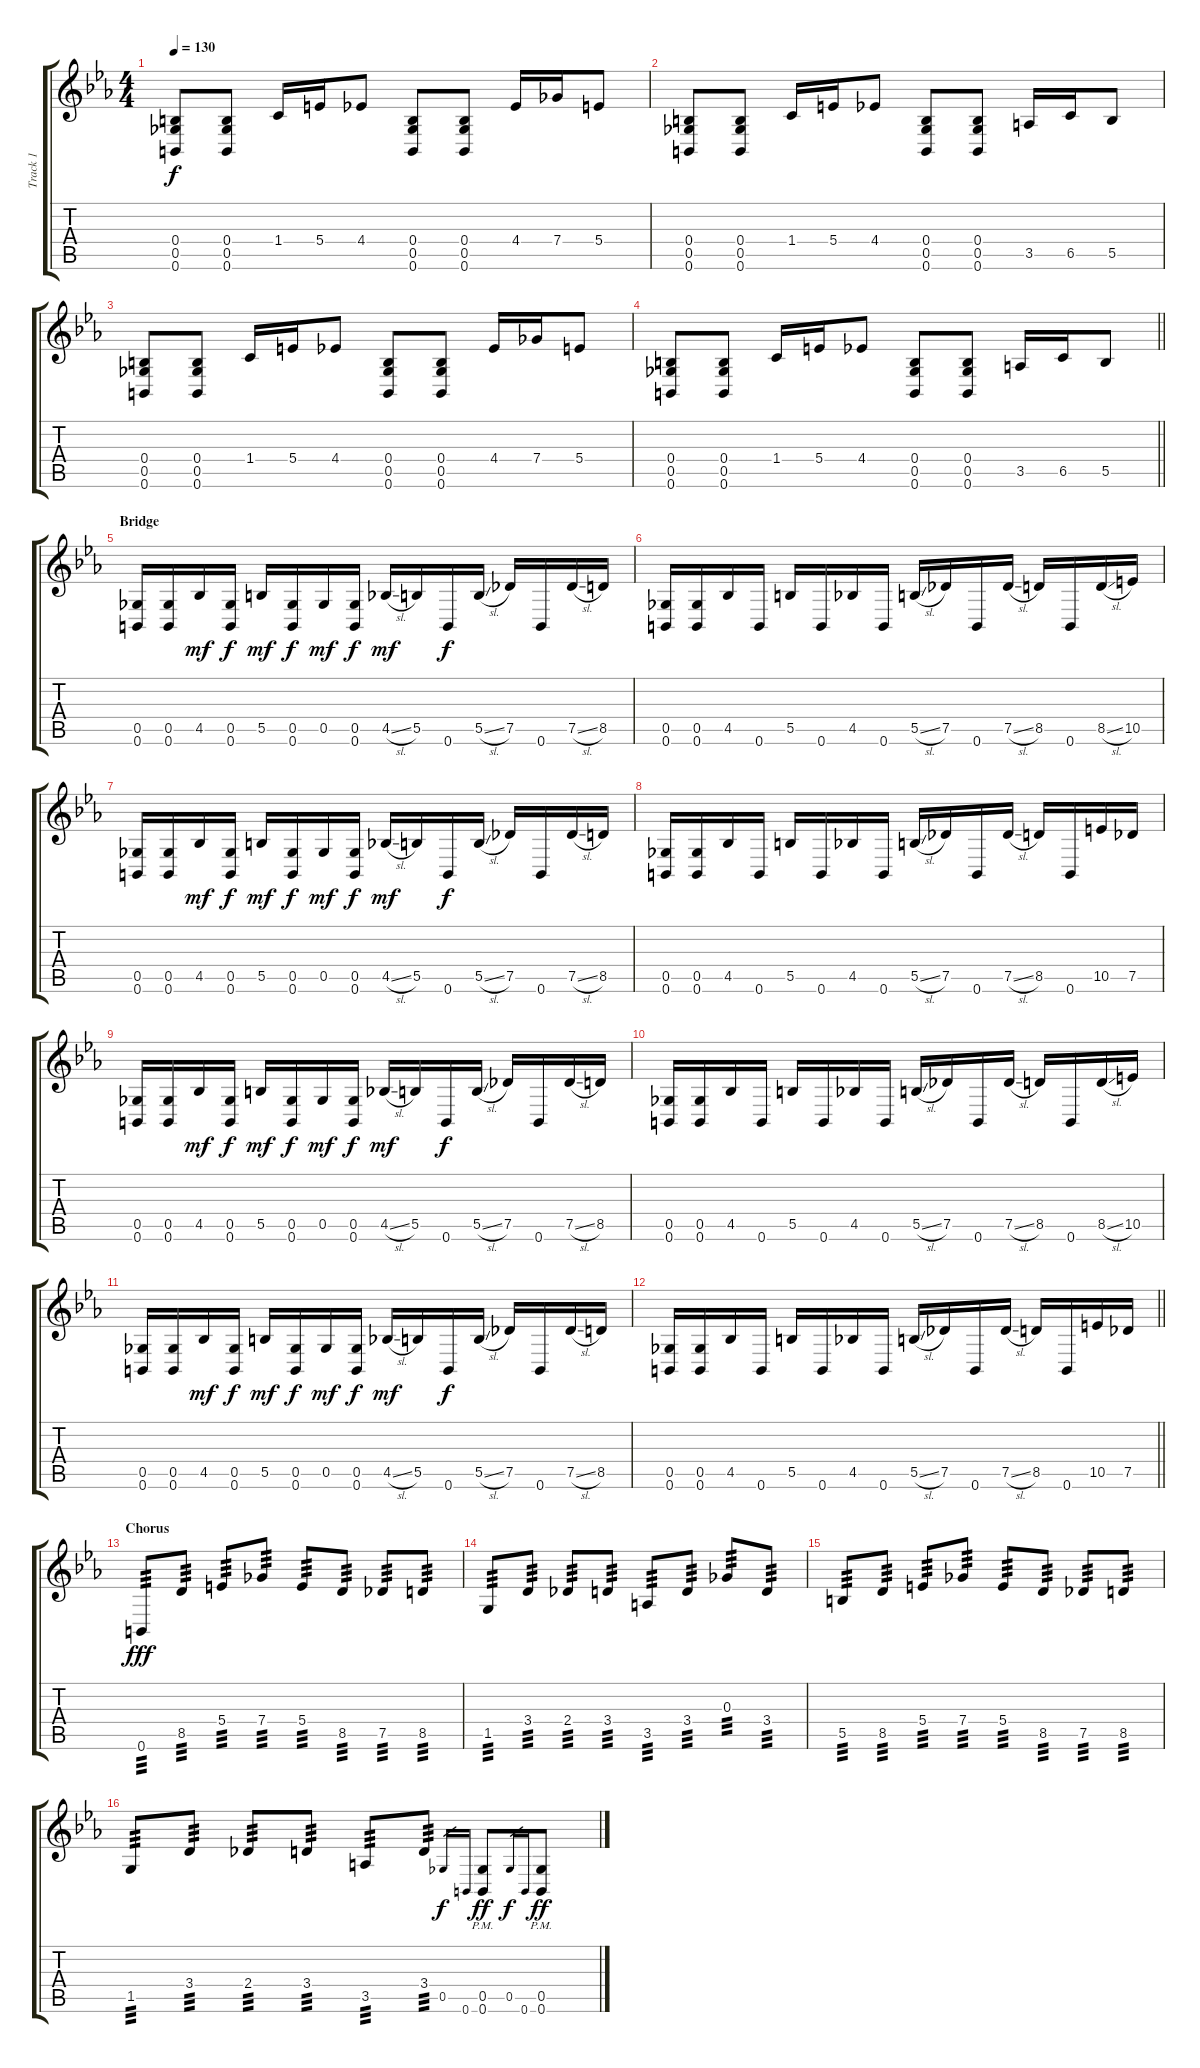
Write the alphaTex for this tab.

\track ("Track 1" "Track 1") {instrument distortionguitar}
\staff {score tabs}
\tuning (E4 B3 Gb3 B2 Gb2 B1) {hide}
\ts (4 4)
\tempo 130
\clef g2
\ks eb
(0.4 0.5 0.6).8{dy f} (0.4 0.5 0.6).8 1.4.16 5.4.16 4.4.8 (0.4 0.5 0.6).8 (0.4 0.5 0.6).8 4.4.16 7.4.16 5.4.8 |
(0.4 0.5 0.6).8 (0.4 0.5 0.6).8 1.4.16 5.4.16 4.4.8 (0.4 0.5 0.6).8 (0.4 0.5 0.6).8 3.5.16 6.5.16 5.5.8 |
(0.4 0.5 0.6).8 (0.4 0.5 0.6).8 1.4.16 5.4.16 4.4.8 (0.4 0.5 0.6).8 (0.4 0.5 0.6).8 4.4.16 7.4.16 5.4.8 |
\barLineRight lightlight
(0.4 0.5 0.6).8 (0.4 0.5 0.6).8 1.4.16 5.4.16 4.4.8 (0.4 0.5 0.6).8 (0.4 0.5 0.6).8 3.5.16 6.5.16 5.5.8 |
\section ("" "Bridge")
(0.5 0.6).16 (0.5 0.6).16 4.5.16{dy mf} (0.5 0.6).16{dy f} 5.5.16{dy mf} (0.5 0.6).16{dy f} 0.5.16{dy mf} (0.5 0.6).16{dy f} 4.5{sl}.16{dy mf} 5.5.16 0.6.16{dy f} 5.5{sl}.16 7.5.16 0.6.16 7.5{sl}.16 8.5.16 |
(0.5 0.6).16 (0.5 0.6).16 4.5.16 0.6.16 5.5.16 0.6.16 4.5.16 0.6.16 5.5{sl}.16 7.5.16 0.6.16 7.5{sl}.16 8.5.16 0.6.16 8.5{sl}.16 10.5.16 |
(0.5 0.6).16 (0.5 0.6).16 4.5.16{dy mf} (0.5 0.6).16{dy f} 5.5.16{dy mf} (0.5 0.6).16{dy f} 0.5.16{dy mf} (0.5 0.6).16{dy f} 4.5{sl}.16{dy mf} 5.5.16 0.6.16{dy f} 5.5{sl}.16 7.5.16 0.6.16 7.5{sl}.16 8.5.16 |
(0.5 0.6).16 (0.5 0.6).16 4.5.16 0.6.16 5.5.16 0.6.16 4.5.16 0.6.16 5.5{sl}.16 7.5.16 0.6.16 7.5{sl}.16 8.5.16 0.6.16 10.5.16 7.5.16 |
(0.5 0.6).16 (0.5 0.6).16 4.5.16{dy mf} (0.5 0.6).16{dy f} 5.5.16{dy mf} (0.5 0.6).16{dy f} 0.5.16{dy mf} (0.5 0.6).16{dy f} 4.5{sl}.16{dy mf} 5.5.16 0.6.16{dy f} 5.5{sl}.16 7.5.16 0.6.16 7.5{sl}.16 8.5.16 |
(0.5 0.6).16 (0.5 0.6).16 4.5.16 0.6.16 5.5.16 0.6.16 4.5.16 0.6.16 5.5{sl}.16 7.5.16 0.6.16 7.5{sl}.16 8.5.16 0.6.16 8.5{sl}.16 10.5.16 |
(0.5 0.6).16 (0.5 0.6).16 4.5.16{dy mf} (0.5 0.6).16{dy f} 5.5.16{dy mf} (0.5 0.6).16{dy f} 0.5.16{dy mf} (0.5 0.6).16{dy f} 4.5{sl}.16{dy mf} 5.5.16 0.6.16{dy f} 5.5{sl}.16 7.5.16 0.6.16 7.5{sl}.16 8.5.16 |
\barLineRight lightlight
(0.5 0.6).16 (0.5 0.6).16 4.5.16 0.6.16 5.5.16 0.6.16 4.5.16 0.6.16 5.5{sl}.16 7.5.16 0.6.16 7.5{sl}.16 8.5.16 0.6.16 10.5.16 7.5.16 |
\section ("" "Chorus")
0.6.8{tp 3 dy fff} 8.5.8{tp 3} 5.4.8{tp 3} 7.4.8{tp 3} 5.4.8{tp 3} 8.5.8{tp 3} 7.5.8{tp 3} 8.5.8{tp 3} |
1.5.8{tp 3} 3.4.8{tp 3} 2.4.8{tp 3} 3.4.8{tp 3} 3.5.8{tp 3} 3.4.8{tp 3} 0.3.8{tp 3} 3.4.8{tp 3} |
5.5.8{tp 3} 8.5.8{tp 3} 5.4.8{tp 3} 7.4.8{tp 3} 5.4.8{tp 3} 8.5.8{tp 3} 7.5.8{tp 3} 8.5.8{tp 3} |
1.5.8{tp 3} 3.4.8{tp 3} 2.4.8{tp 3} 3.4.8{tp 3} 3.5.8{tp 3} 3.4.8{tp 3} 0.5.16{gr dy f} 0.6.16{gr} (0.5{pm} 0.6{pm}).8{dy ff} 0.5.16{gr dy f} 0.6.16{gr} (0.5{pm} 0.6{pm}).8{dy ff}
